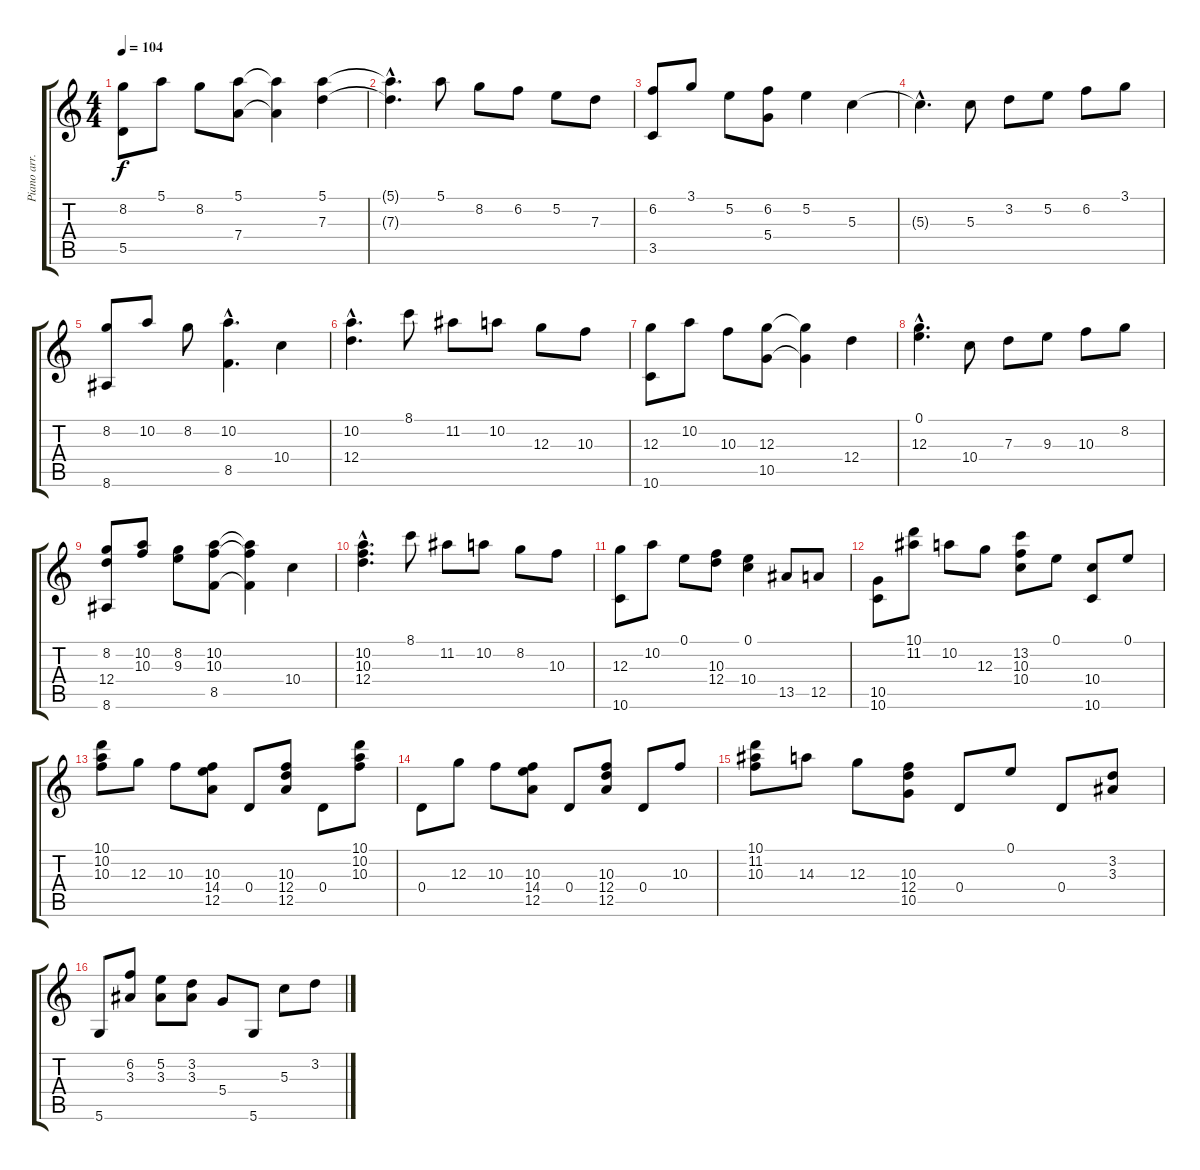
\track ("Piano arr. for guitar" "Piano arr.") {instrument acousticguitarnylon}
\staff {score tabs}
\tuning (E4 B3 G3 D3 A2 D2) {hide}
\ts (4 4)
\tempo 104
\clef g2
\ks c
(8.2 5.5).8{dy f} 5.1.8 8.2.8 (5.1 7.4).8 (5.1{t} 7.4{t}).4 (5.1 7.3).4 |
(5.1{hac t} 7.3{hac t}).4{d} 5.1.8 8.2.8 6.2.8 5.2.8 7.3.8 |
(6.2 3.5).8 3.1.8 5.2.8 (6.2 5.4).8 5.2.4 5.3.4 |
5.3{hac t}.4{d} 5.3.8 3.2.8 5.2.8 6.2.8 3.1.8 |
(8.2 8.6).8 10.2.8 8.2.8 (10.2{hac} 8.5{hac}).4{d} 10.4.4 |
(10.2{hac} 12.4{hac}).4{d} 8.1.8 11.2.8 10.2.8 12.3.8 10.3.8 |
(12.3 10.6).8 10.2.8 10.3.8 (12.3 10.5).8 (12.3{t} 10.5{t}).4 12.4.4 |
(0.1{hac} 12.3{hac}).4{d} 10.4.8 7.3.8 9.3.8 10.3.8 8.2.8 |
(8.2 12.4 8.6).8 (10.2 10.3).8 (8.2 9.3).8 (10.2 10.3 8.5).8 (10.2{t} 10.3{t} 8.5{t}).4 10.4.4 |
(10.2{hac} 10.3{hac} 12.4{hac}).4{d} 8.1.8 11.2.8 10.2.8 8.2.8 10.3.8 |
(12.3 10.6).8 10.2.8 0.1.8 (10.3 12.4).8 (0.1 10.4).4 13.5.8 12.5.8 |
(10.5 10.6).8 (10.1 11.2).8 10.2.8 12.3.8 (13.2 10.3 10.4).8 0.1.8 (10.4 10.6).8 0.1.8 |
(10.1 10.2 10.3).8 12.3.8 10.3.8 (10.3 14.4 12.5).8 0.4.8 (10.3 12.4 12.5).8 0.4.8 (10.1 10.2 10.3).8 |
0.4.8 12.3.8 10.3.8 (10.3 14.4 12.5).8 0.4.8 (10.3 12.4 12.5).8 0.4.8 10.3.8 |
(10.1 11.2 10.3).8 14.3.8 12.3.8 (10.3 12.4 10.5).8 0.4.8 0.1.8 0.4.8 (3.2 3.3).8 |
5.6.8 (6.2 3.3).8 (5.2 3.3).8 (3.2 3.3).8 5.4.8 5.6.8 5.3.8 3.2.8
